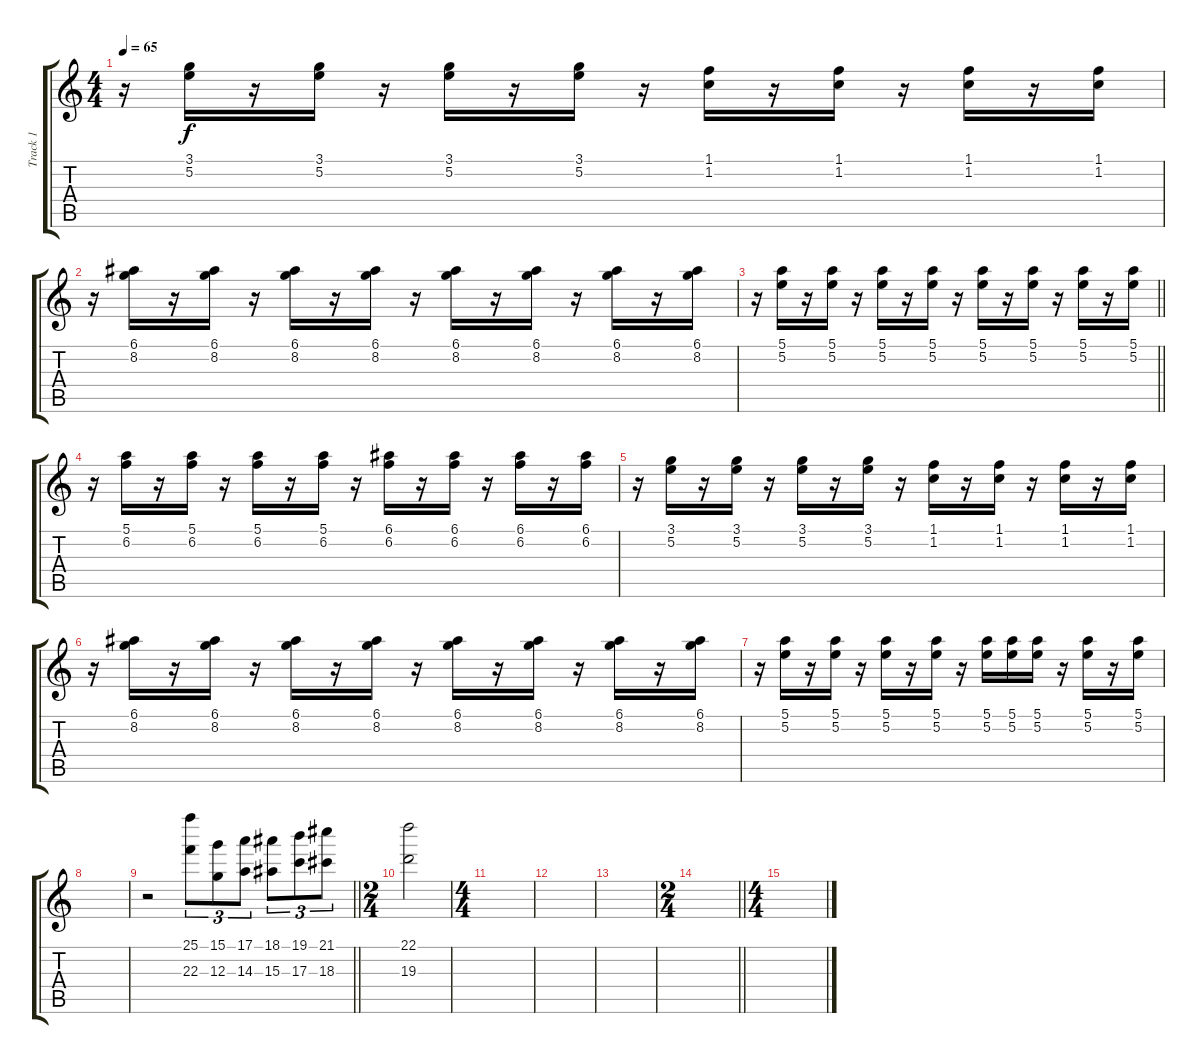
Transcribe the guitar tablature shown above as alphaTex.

\track ("Track 1" "Track 1") {instrument acousticguitarsteel}
\staff {score tabs}
\tuning (E4 B3 G3 D3 A2 E2) {hide}
\ts (4 4)
\tempo 65
\clef g2
\ks c
r.16{dy f} (3.1 5.2).16 r.16 (3.1 5.2).16 r.16 (3.1 5.2).16 r.16 (3.1 5.2).16 r.16 (1.1 1.2).16 r.16 (1.1 1.2).16 r.16 (1.1 1.2).16 r.16 (1.1 1.2).16 |
r.16 (6.1 8.2).16 r.16 (6.1 8.2).16 r.16 (6.1 8.2).16 r.16 (6.1 8.2).16 r.16 (6.1 8.2).16 r.16 (6.1 8.2).16 r.16 (6.1 8.2).16 r.16 (6.1 8.2).16 |
\barLineRight lightlight
r.16 (5.1 5.2).16 r.16 (5.1 5.2).16 r.16 (5.1 5.2).16 r.16 (5.1 5.2).16 r.16 (5.1 5.2).16 r.16 (5.1 5.2).16 r.16 (5.1 5.2).16 r.16 (5.1 5.2).16 |
r.16 (5.1 6.2).16 r.16 (5.1 6.2).16 r.16 (5.1 6.2).16 r.16 (5.1 6.2).16 r.16 (6.1 6.2).16 r.16 (6.1 6.2).16 r.16 (6.1 6.2).16 r.16 (6.1 6.2).16 |
r.16 (3.1 5.2).16 r.16 (3.1 5.2).16 r.16 (3.1 5.2).16 r.16 (3.1 5.2).16 r.16 (1.1 1.2).16 r.16 (1.1 1.2).16 r.16 (1.1 1.2).16 r.16 (1.1 1.2).16 |
r.16 (6.1 8.2).16 r.16 (6.1 8.2).16 r.16 (6.1 8.2).16 r.16 (6.1 8.2).16 r.16 (6.1 8.2).16 r.16 (6.1 8.2).16 r.16 (6.1 8.2).16 r.16 (6.1 8.2).16 |
r.16 (5.1 5.2).16 r.16 (5.1 5.2).16 r.16 (5.1 5.2).16 r.16 (5.1 5.2).16 r.16 (5.1 5.2).16 (5.1 5.2).16 (5.1 5.2).16 r.16 (5.1 5.2).16 r.16 (5.1 5.2).16 |
|
\barLineRight lightlight
r.2{volume 16 instrument stringensemble1} (25.1 22.3).8{tu (3 2)} (15.1 12.3).8{tu (3 2)} (17.1 14.3).8{tu (3 2)} (18.1 15.3).8{tu (3 2)} (19.1 17.3).8{tu (3 2)} (21.1 18.3).8{tu (3 2)} |
\ts (2 4)
(22.1 19.3).2 |
\ts (4 4)
|
|
|
\ts (2 4)
\barLineRight lightlight
|
\ts (4 4)
